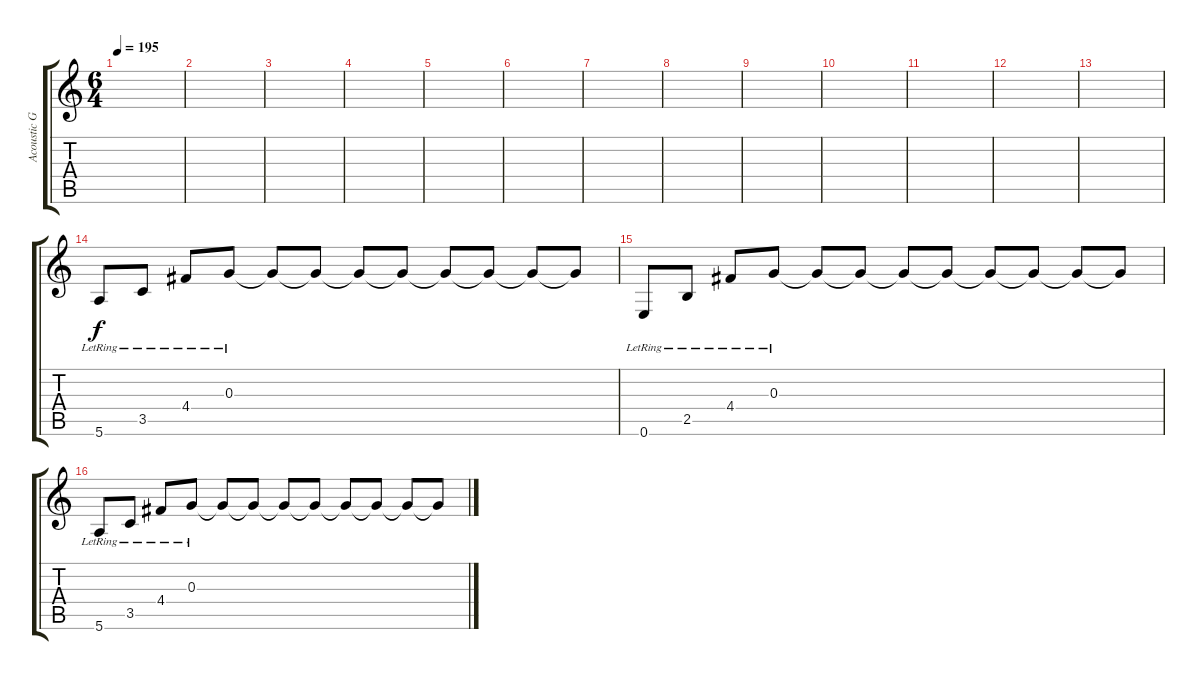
\track ("Acoustic Guitar" "Acoustic G") {instrument acousticguitarsteel}
\staff {score tabs}
\tuning (E4 B3 G3 D3 A2 E2) {hide}
\ts (6 4)
\tempo 195
\clef g2
\ks c
|
|
|
|
|
|
|
|
|
|
|
|
|
5.6{lr}.8 3.5{lr}.8 4.4{lr}.8 0.3{lr}.8 0.3{t}.8 0.3{t}.8 0.3{t}.8 0.3{t}.8 0.3{t}.8 0.3{t}.8 0.3{t}.8 0.3{t}.8 |
0.6{lr}.8 2.5{lr}.8 4.4{lr}.8 0.3{lr}.8 0.3{t}.8 0.3{t}.8 0.3{t}.8 0.3{t}.8 0.3{t}.8 0.3{t}.8 0.3{t}.8 0.3{t}.8 |
5.6{lr}.8 3.5{lr}.8 4.4{lr}.8 0.3{lr}.8 0.3{t}.8 0.3{t}.8 0.3{t}.8 0.3{t}.8 0.3{t}.8 0.3{t}.8 0.3{t}.8 0.3{t}.8
